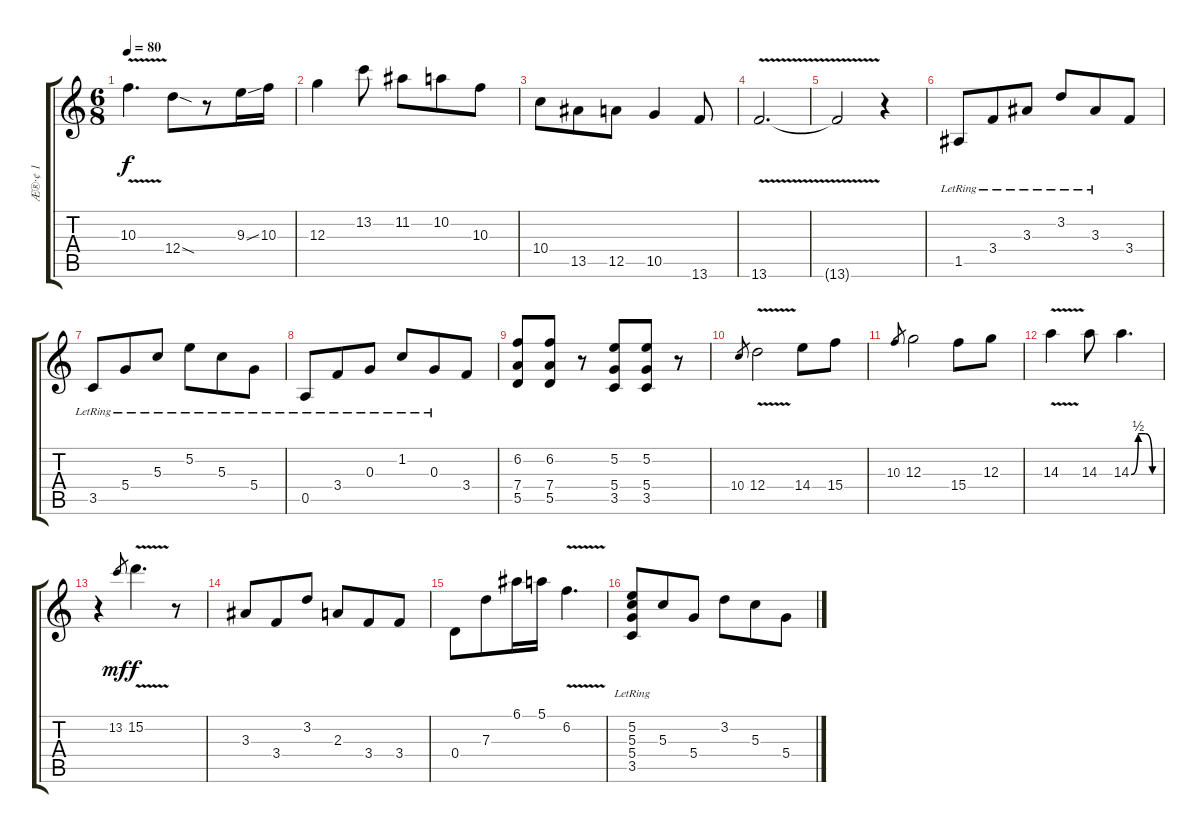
\track ("Æ®·¢ 1" "Æ®·¢ 1") {solo instrument electricguitarjazz}
\staff {score tabs}
\tuning (E4 B3 G3 D3 A2 E2) {hide}
\ts (6 8)
\tempo 80
\clef g2
\ks c
10.3{v}.4{d dy f} 12.4{sod}.8 r.8 9.3{ss}.16 10.3.16 |
12.3.4 13.2.8 11.2.8 10.2.8 10.3.8 |
10.4.8 13.5.8 12.5.8 10.5.4 13.6.8 |
13.6{v}.2{d} |
13.6{v t}.2 r.4 |
1.5{lr}.8 3.4{lr}.8 3.3{lr}.8 3.2{lr}.8 3.3{lr}.8 3.4.8 |
3.5{lr}.8 5.4{lr}.8 5.3{lr}.8 5.2{lr}.8 5.3{lr}.8 5.4{lr}.8 |
0.5{lr}.8 3.4{lr}.8 0.3{lr}.8 1.2{lr}.8 0.3{lr}.8 3.4.8 |
(6.2 7.4 5.5).8 (6.2 7.4 5.5).8 r.8 (5.2 5.4 3.5).8 (5.2 5.4 3.5).8 r.8 |
10.4.8{gr} 12.4{v}.2 14.4.8 15.4.8 |
10.3.8{gr} 12.3.2 15.4.8 12.3.8 |
14.3{v}.4 14.3.8 14.3{be (custom 0 0 15 2 30 2 45 0 60 0)}.4{d} |
r.4 13.2.8{gr dy mf} 15.2{v}.4{d dy f} r.8 |
3.3.8 3.4.8 3.2.8 2.3.8 3.4.8 3.4.8 |
0.4.8 7.3.8 6.1.16 5.1.16 6.2{v}.4{d} |
(5.2{lr} 5.3{lr} 5.4{lr} 3.5{lr}).8 5.3.8 5.4.8 3.2.8 5.3.8 5.4.8
